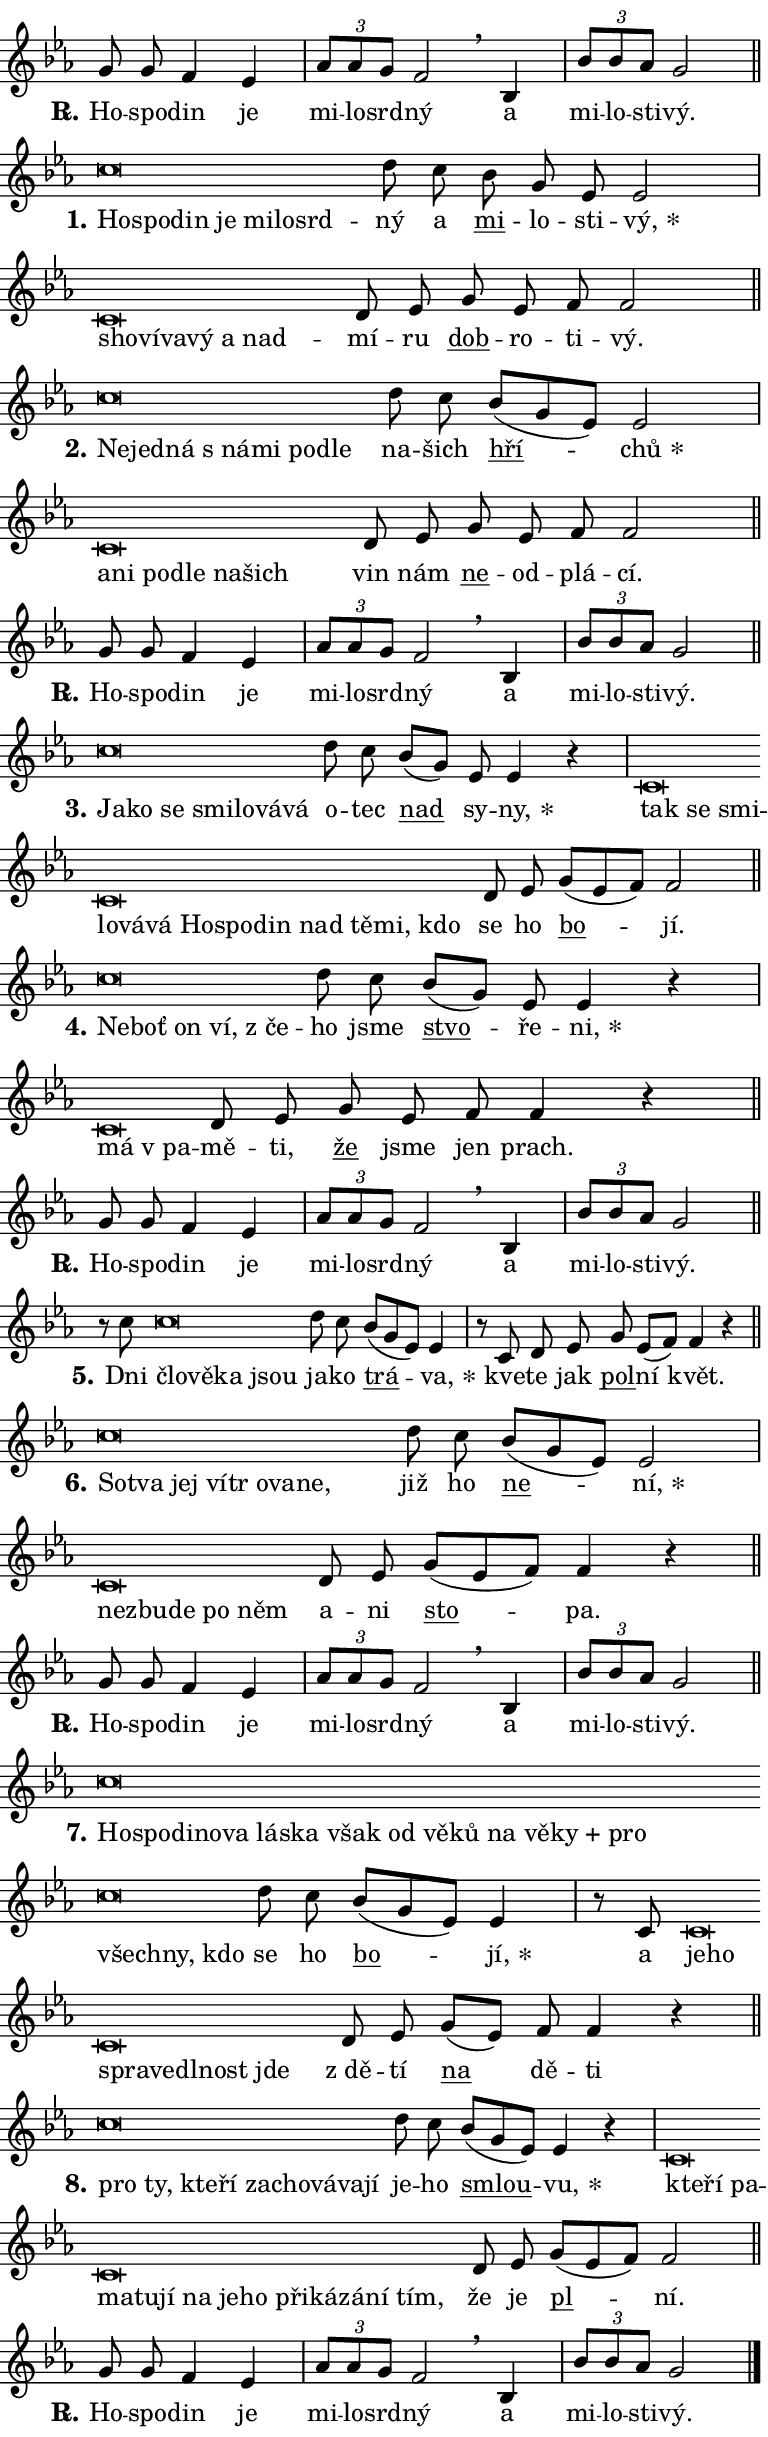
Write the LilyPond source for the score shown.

\version "2.24.0"
\header { tagline = "" }
\paper {
  indent = 0\cm
  top-margin = 0\cm
  right-margin = 0.13\cm % to fit lyric hyphens
  bottom-margin = 0\cm
  left-margin = 0\cm
  paper-width = 13\cm
  page-breaking = #ly:one-page-breaking
  system-system-spacing.basic-distance = #11
  score-system-spacing.basic-distance = #11
  ragged-last = ##f
}


%% Author: Thomas Morley
%% https://lists.gnu.org/archive/html/lilypond-user/2020-05/msg00002.html
#(define (line-position grob)
"Returns position of @var[grob} in current system:
   @code{'start}, if at first time-step
   @code{'end}, if at last time-step
   @code{'middle} otherwise
"
  (let* ((col (ly:item-get-column grob))
         (ln (ly:grob-object col 'left-neighbor))
         (rn (ly:grob-object col 'right-neighbor))
         (col-to-check-left (if (ly:grob? ln) ln col))
         (col-to-check-right (if (ly:grob? rn) rn col))
         (break-dir-left
           (and
             (ly:grob-property col-to-check-left 'non-musical #f)
             (ly:item-break-dir col-to-check-left)))
         (break-dir-right
           (and
             (ly:grob-property col-to-check-right 'non-musical #f)
             (ly:item-break-dir col-to-check-right))))
        (cond ((eqv? 1 break-dir-left) 'start)
              ((eqv? -1 break-dir-right) 'end)
              (else 'middle))))

#(define (tranparent-at-line-position vctor)
  (lambda (grob)
  "Relying on @code{line-position} select the relevant enry from @var{vctor}.
Used to determine transparency,"
    (case (line-position grob)
      ((end) (not (vector-ref vctor 0)))
      ((middle) (not (vector-ref vctor 1)))
      ((start) (not (vector-ref vctor 2))))))

noteHeadBreakVisibility =
#(define-music-function (break-visibility)(vector?)
"Makes @code{NoteHead}s transparent relying on @var{break-visibility}"
#{
  \override NoteHead.transparent =
    #(tranparent-at-line-position break-visibility)
#})

#(define delete-ledgers-for-transparent-note-heads
  (lambda (grob)
    "Reads whether a @code{NoteHead} is transparent.
If so this @code{NoteHead} is removed from @code{'note-heads} from
@var{grob}, which is supposed to be @code{LedgerLineSpanner}.
As a result ledgers are not printed for this @code{NoteHead}"
    (let* ((nhds-array (ly:grob-object grob 'note-heads))
           (nhds-list
             (if (ly:grob-array? nhds-array)
                 (ly:grob-array->list nhds-array)
                 '()))
           ;; Relies on the transparent-property being done before
           ;; Staff.LedgerLineSpanner.after-line-breaking is executed.
           ;; This is fragile ...
           (to-keep
             (remove
               (lambda (nhd)
                 (ly:grob-property nhd 'transparent #f))
               nhds-list)))
      ;; TODO find a better method to iterate over grob-arrays, similiar
      ;; to filter/remove etc for lists
      ;; For now rebuilt from scratch
      (set! (ly:grob-object grob 'note-heads)  '())
      (for-each
        (lambda (nhd)
          (ly:pointer-group-interface::add-grob grob 'note-heads nhd))
        to-keep))))

squashNotes = {
  \override NoteHead.X-extent = #'(-0.2 . 0.2)
  \override NoteHead.Y-extent = #'(-0.75 . 0)
  \override NoteHead.stencil =
    #(lambda (grob)
       (let ((pos (ly:grob-property grob 'staff-position)))
         (begin
           (if (< pos -7) (display "ERROR: Lower brevis then expected\n") (display ""))
           (if (<= pos -6) ly:text-interface::print ly:note-head::print))))
}
unSquashNotes = {
  \revert NoteHead.X-extent
  \revert NoteHead.Y-extent
  \revert NoteHead.stencil
}

hideNotes = \noteHeadBreakVisibility #begin-of-line-visible
unHideNotes = \noteHeadBreakVisibility #all-visible

% work-around for resetting accidentals
% https://lilypond.org/doc/v2.23/Documentation/notation/displaying-rhythms#unmetered-music
cadenzaMeasure = {
  \cadenzaOff
  \partial 1024 s1024
  \cadenzaOn
}

#(define-markup-command (accent layout props text) (markup?)
  "Underline accented syllable"
  (interpret-markup layout props
    #{\markup \override #'(offset . 4.3) \underline { #text }#}))

responsum = \markup \concat {
  "R" \hspace #-1.05 \path #0.1 #'((moveto 0 0.07) (lineto 0.9 0.8)) \hspace #0.05 "."
}

spaceSize = #0.6828661417322834 % exact space size for TeX Gyre Schola

\layout {
  \context {
    \Staff
    \remove "Time_signature_engraver"
    \override LedgerLineSpanner.after-line-breaking = #delete-ledgers-for-transparent-note-heads
  }
  \context {
    \Lyrics {
      \override LyricSpace.minimum-distance = \spaceSize
      \override LyricText.font-name = #"TeX Gyre Schola"
      \override LyricText.font-size = 1
      \override StanzaNumber.font-name = #"TeX Gyre Schola Bold"
      \override StanzaNumber.font-size = 1
    }
  }
  \context {
    \Score 
    \override NoteHead.text =
      #(lambda (grob) 
        (let ((pos (ly:grob-property grob 'staff-position)))
          #{\markup {
            \combine
              \halign #-0.55 \raise #(if (= pos -6) 0 0.5) \override #'(thickness . 2) \draw-line #'(3.2 . 0)
              \musicglyph "noteheads.sM1"
          }#}))
  }
}

% magnetic-lyrics.ily
%
%   written by
%     Jean Abou Samra <jean@abou-samra.fr>
%     Werner Lemberg <wl@gnu.org>
%
%   adapted by
%     Jiri Hon <jiri.hon@gmail.com>
%
% Version 2022-Apr-15

% https://www.mail-archive.com/lilypond-user@gnu.org/msg149350.html

#(define (Left_hyphen_pointer_engraver context)
   "Collect syllable-hyphen-syllable occurrences in lyrics and store
them in properties.  This engraver only looks to the left.  For
example, if the lyrics input is @code{foo -- bar}, it does the
following.

@itemize @bullet
@item
Set the @code{text} property of the @code{LyricHyphen} grob between
@q{foo} and @q{bar} to @code{foo}.

@item
Set the @code{left-hyphen} property of the @code{LyricText} grob with
text @q{foo} to the @code{LyricHyphen} grob between @q{foo} and
@q{bar}.
@end itemize

Use this auxiliary engraver in combination with the
@code{lyric-@/text::@/apply-@/magnetic-@/offset!} hook."
   (let ((hyphen #f)
         (text #f))
     (make-engraver
      (acknowledgers
       ((lyric-syllable-interface engraver grob source-engraver)
        (set! text grob)))
      (end-acknowledgers
       ((lyric-hyphen-interface engraver grob source-engraver)
        ;(when (not (grob::has-interface grob 'lyric-space-interface))
          (set! hyphen grob)));)
      ((stop-translation-timestep engraver)
       (when (and text hyphen)
         (ly:grob-set-object! text 'left-hyphen hyphen))
       (set! text #f)
       (set! hyphen #f)))))

#(define (lyric-text::apply-magnetic-offset! grob)
   "If the space between two syllables is less than the value in
property @code{LyricText@/.details@/.squash-threshold}, move the right
syllable to the left so that it gets concatenated with the left
syllable.

Use this function as a hook for
@code{LyricText@/.after-@/line-@/breaking} if the
@code{Left_@/hyphen_@/pointer_@/engraver} is active."
   (let ((hyphen (ly:grob-object grob 'left-hyphen #f)))
     (when hyphen
       (let ((left-text (ly:spanner-bound hyphen LEFT)))
         (when (grob::has-interface left-text 'lyric-syllable-interface)
           (let* ((common (ly:grob-common-refpoint grob left-text X))
                  (this-x-ext (ly:grob-extent grob common X))
                  (left-x-ext
                   (begin
                     ;; Trigger magnetism for left-text.
                     (ly:grob-property left-text 'after-line-breaking)
                     (ly:grob-extent left-text common X)))
                  ;; `delta` is the gap width between two syllables.
                  (delta (- (interval-start this-x-ext)
                            (interval-end left-x-ext)))
                  (details (ly:grob-property grob 'details))
                  (threshold (assoc-get 'squash-threshold details 0.2)))
             (when (< delta threshold)
               (let* (;; We have to manipulate the input text so that
                      ;; ligatures crossing syllable boundaries are not
                      ;; disabled.  For languages based on the Latin
                      ;; script this is essentially a beautification.
                      ;; However, for non-Western scripts it can be a
                      ;; necessity.
                      (lt (ly:grob-property left-text 'text))
                      (rt (ly:grob-property grob 'text))
                      (is-space (grob::has-interface hyphen 'lyric-space-interface))
                      (space (if is-space " " ""))
                      (extra-delta (if is-space spaceSize 0))
                      ;; Append new syllable.
                      (ltrt-space (if (and (string? lt) (string? rt))
                                (string-append lt space rt)
                                (make-concat-markup (list lt space rt))))
                      ;; Right-align `ltrt` to the right side.
                      (ltrt-space-markup (grob-interpret-markup
                               grob
                               (make-translate-markup
                                (cons (interval-length this-x-ext) 0)
                                (make-right-align-markup ltrt-space)))))
                 (begin
                   ;; Don't print `left-text`.
                   (ly:grob-set-property! left-text 'stencil #f)
                   ;; Set text and stencil (which holds all collected
                   ;; syllables so far) and shift it to the left.
                   (ly:grob-set-property! grob 'text ltrt-space)
                   (ly:grob-set-property! grob 'stencil ltrt-space-markup)
                   (ly:grob-translate-axis! grob (- (- delta extra-delta)) X))))))))))


#(define (lyric-hyphen::displace-bounds-first grob)
   ;; Make very sure this callback isn't triggered too early.
   (let ((left (ly:spanner-bound grob LEFT))
         (right (ly:spanner-bound grob RIGHT)))
     (ly:grob-property left 'after-line-breaking)
     (ly:grob-property right 'after-line-breaking)
     (ly:lyric-hyphen::print grob)))

squashThreshold = #0.4

\layout {
  \context {
    \Lyrics
    \consists #Left_hyphen_pointer_engraver
    \override LyricText.after-line-breaking =
      #lyric-text::apply-magnetic-offset!
    \override LyricHyphen.stencil = #lyric-hyphen::displace-bounds-first
    \override LyricText.details.squash-threshold = \squashThreshold
    \override LyricHyphen.minimum-distance = 0
    \override LyricHyphen.minimum-length = \squashThreshold
  }
}

squashText = \override LyricText.details.squash-threshold = 9999
unSquashText = \override LyricText.details.squash-threshold = \squashThreshold

leftText = \override LyricText.self-alignment-X = #LEFT
unLeftText = \revert LyricText.self-alignment-X

starOffset = #(lambda (grob) 
                (let ((x_offset (ly:self-alignment-interface::aligned-on-x-parent grob)))
                  (if (= x_offset 0) 0 (+ x_offset 1.2))))

star = #(define-music-function (syllable)(string?)
"Append star separator at the end of a syllable"
#{
  \once \override LyricText.X-offset = #starOffset
  \lyricmode { \markup {
    #syllable
    \override #'((font-name . "TeX Gyre Schola Bold")) \hspace #0.2 \lower #0.65 \larger "*"
  } }
#})

starAccent = #(define-music-function (syllable)(string?)
"Append star separator at the end of a syllable and make accent"
#{
  \once \override LyricText.X-offset = #starOffset
  \lyricmode { \markup {
    \accent #syllable
    \override #'((font-name . "TeX Gyre Schola Bold")) \hspace #0.2 \lower #0.65 \larger "*"
  } }
#})

breath = #(define-music-function (syllable)(string?)
"Append breathing indicator at the end of a syllable"
#{
  \lyricmode { \markup { #syllable "+" } }
#})

optionalBreath = #(define-music-function (syllable)(string?)
"Append optional breathing indicator at the end of a syllable"
#{
  \lyricmode { \markup { #syllable "(+)" } }
#})


\score {
    <<
        \new Voice = "melody" { \cadenzaOn \key es \major \relative { g'8 g f4 es \cadenzaMeasure \bar "|" \tuplet 3/2 { as8[ as g] } f2 \breathe \bar "" bes,4 \cadenzaMeasure \bar "|" \tuplet 3/2 {bes'8[ bes as] } g2 \cadenzaMeasure \bar "||" \break } }
        \new Lyrics \lyricsto "melody" { \lyricmode { \set stanza = \responsum
Ho -- spo -- din je mi -- lo -- srd -- ný a mi -- lo -- sti -- vý. } }
    >>
    \layout {}
}

\score {
    <<
        \new Voice = "melody" { \cadenzaOn \key es \major \relative { \squashNotes c''\breve*1/16 \hideNotes \breve*1/16 \bar "" \breve*1/16 \bar "" \breve*1/16 \bar "" \breve*1/16 \bar "" \breve*1/16 \breve*1/16 \bar "" \unHideNotes \unSquashNotes d8 c \bar "" bes g es es2 \cadenzaMeasure \bar "|" \squashNotes c\breve*1/16 \hideNotes \breve*1/16 \bar "" \breve*1/16 \bar "" \breve*1/16 \bar "" \breve*1/16 \breve*1/16 \bar "" \unHideNotes \unSquashNotes d8 es \bar "" g es f f2 \cadenzaMeasure \bar "||" \break } }
        \new Lyrics \lyricsto "melody" { \lyricmode { \set stanza = "1."
\leftText Ho -- \squashText spo -- din je mi -- lo -- srd -- \unLeftText \unSquashText ný a \markup \accent mi -- lo -- sti -- \star vý, \leftText sho -- \squashText ví -- va -- vý a nad -- \unLeftText \unSquashText mí -- ru \markup \accent dob -- ro -- ti -- vý. } }
    >>
    \layout {}
}

\score {
    <<
        \new Voice = "melody" { \cadenzaOn \key es \major \relative { \squashNotes c''\breve*1/16 \hideNotes \breve*1/16 \bar "" \breve*1/16 \bar "" \breve*1/16 \bar "" \breve*1/16 \bar "" \breve*1/16 \breve*1/16 \bar "" \unHideNotes \unSquashNotes d8 c \bar "" bes[( g es)] es2 \cadenzaMeasure \bar "|" \squashNotes c\breve*1/16 \hideNotes \breve*1/16 \bar "" \breve*1/16 \bar "" \breve*1/16 \bar "" \breve*1/16 \breve*1/16 \bar "" \unHideNotes \unSquashNotes d8 es \bar "" g es f f2 \cadenzaMeasure \bar "||" \break } }
        \new Lyrics \lyricsto "melody" { \lyricmode { \set stanza = "2."
\leftText Ne -- \squashText jed -- ná "s ná" -- mi po -- dle \unLeftText \unSquashText na -- šich \markup \accent hří -- \star chů \leftText a -- \squashText ni po -- dle na -- šich \unLeftText \unSquashText vin nám \markup \accent ne -- od -- plá -- cí. } }
    >>
    \layout {}
}

\score {
    <<
        \new Voice = "melody" { \cadenzaOn \key es \major \relative { g'8 g f4 es \cadenzaMeasure \bar "|" \tuplet 3/2 { as8[ as g] } f2 \breathe \bar "" bes,4 \cadenzaMeasure \bar "|" \tuplet 3/2 {bes'8[ bes as] } g2 \cadenzaMeasure \bar "||" \break } }
        \new Lyrics \lyricsto "melody" { \lyricmode { \set stanza = \responsum
Ho -- spo -- din je mi -- lo -- srd -- ný a mi -- lo -- sti -- vý. } }
    >>
    \layout {}
}

\score {
    <<
        \new Voice = "melody" { \cadenzaOn \key es \major \relative { \squashNotes c''\breve*1/16 \hideNotes \breve*1/16 \bar "" \breve*1/16 \bar "" \breve*1/16 \bar "" \breve*1/16 \bar "" \breve*1/16 \breve*1/16 \bar "" \unHideNotes \unSquashNotes d8 c \bar "" bes[( g)] es es4 r \cadenzaMeasure \bar "|" \squashNotes c\breve*1/16 \hideNotes \breve*1/16 \bar "" \breve*1/16 \bar "" \breve*1/16 \bar "" \breve*1/16 \bar "" \breve*1/16 \bar "" \breve*1/16 \bar "" \breve*1/16 \bar "" \breve*1/16 \bar "" \breve*1/16 \bar "" \breve*1/16 \bar "" \breve*1/16 \breve*1/16 \bar "" \unHideNotes \unSquashNotes d8 es \bar "" g[( es f)] f2 \cadenzaMeasure \bar "||" \break } }
        \new Lyrics \lyricsto "melody" { \lyricmode { \set stanza = "3."
\leftText Ja -- \squashText ko se smi -- lo -- vá -- vá \unLeftText \unSquashText o -- tec \markup \accent nad sy -- \star ny, \leftText tak \squashText se smi -- lo -- vá -- vá Ho -- spo -- din nad tě -- mi, kdo \unLeftText \unSquashText se ho \markup \accent bo -- jí. } }
    >>
    \layout {}
}

\score {
    <<
        \new Voice = "melody" { \cadenzaOn \key es \major \relative { \squashNotes c''\breve*1/16 \hideNotes \breve*1/16 \bar "" \breve*1/16 \bar "" \breve*1/16 \breve*1/16 \bar "" \unHideNotes \unSquashNotes d8 c \bar "" bes[( g)] es es4 r \cadenzaMeasure \bar "|" \squashNotes c\breve*1/16 \hideNotes \breve*1/16 \bar "" \unHideNotes \unSquashNotes d8 es \bar "" g es f f4 r \cadenzaMeasure \bar "||" \break } }
        \new Lyrics \lyricsto "melody" { \lyricmode { \set stanza = "4."
\leftText Ne -- \squashText boť on ví, "z če" -- \unLeftText \unSquashText ho jsme \markup \accent stvo -- ře -- \star ni, \leftText má \squashText "v pa" -- \unLeftText \unSquashText mě -- ti, \markup \accent že jsme jen prach. } }
    >>
    \layout {}
}

\score {
    <<
        \new Voice = "melody" { \cadenzaOn \key es \major \relative { g'8 g f4 es \cadenzaMeasure \bar "|" \tuplet 3/2 { as8[ as g] } f2 \breathe \bar "" bes,4 \cadenzaMeasure \bar "|" \tuplet 3/2 {bes'8[ bes as] } g2 \cadenzaMeasure \bar "||" \break } }
        \new Lyrics \lyricsto "melody" { \lyricmode { \set stanza = \responsum
Ho -- spo -- din je mi -- lo -- srd -- ný a mi -- lo -- sti -- vý. } }
    >>
    \layout {}
}

\score {
    <<
        \new Voice = "melody" { \cadenzaOn \key es \major \relative { r8 c''8 \squashNotes c\breve*1/16 \hideNotes \breve*1/16 \bar "" \breve*1/16 \breve*1/16 \bar "" \unHideNotes \unSquashNotes d8 c \bar "" bes[( g es)] es4 \cadenzaMeasure \bar "|" r8 c d8 es \bar "" g es[( f)] f4 r \cadenzaMeasure \bar "||" \break } }
        \new Lyrics \lyricsto "melody" { \lyricmode { \set stanza = "5."
Dni \leftText člo -- \squashText vě -- ka jsou \unLeftText \unSquashText ja -- ko \markup \accent trá -- \star va, kve -- te jak \markup \accent pol -- ní květ. } }
    >>
    \layout {}
}

\score {
    <<
        \new Voice = "melody" { \cadenzaOn \key es \major \relative { \squashNotes c''\breve*1/16 \hideNotes \breve*1/16 \bar "" \breve*1/16 \bar "" \breve*1/16 \bar "" \breve*1/16 \bar "" \breve*1/16 \bar "" \breve*1/16 \breve*1/16 \bar "" \unHideNotes \unSquashNotes d8 c \bar "" bes[( g es)] es2 \cadenzaMeasure \bar "|" \squashNotes c\breve*1/16 \hideNotes \breve*1/16 \bar "" \breve*1/16 \bar "" \breve*1/16 \breve*1/16 \bar "" \unHideNotes \unSquashNotes d8 es \bar "" g[( es f)] f4 r \cadenzaMeasure \bar "||" \break } }
        \new Lyrics \lyricsto "melody" { \lyricmode { \set stanza = "6."
\leftText So -- \squashText tva jej ví -- tr o -- va -- ne, \unLeftText \unSquashText již ho \markup \accent ne -- \star ní, \leftText ne -- \squashText zbu -- de po něm \unLeftText \unSquashText a -- ni \markup \accent sto -- pa. } }
    >>
    \layout {}
}

\score {
    <<
        \new Voice = "melody" { \cadenzaOn \key es \major \relative { g'8 g f4 es \cadenzaMeasure \bar "|" \tuplet 3/2 { as8[ as g] } f2 \breathe \bar "" bes,4 \cadenzaMeasure \bar "|" \tuplet 3/2 {bes'8[ bes as] } g2 \cadenzaMeasure \bar "||" \break } }
        \new Lyrics \lyricsto "melody" { \lyricmode { \set stanza = \responsum
Ho -- spo -- din je mi -- lo -- srd -- ný a mi -- lo -- sti -- vý. } }
    >>
    \layout {}
}

\score {
    <<
        \new Voice = "melody" { \cadenzaOn \key es \major \relative { \squashNotes c''\breve*1/16 \hideNotes \breve*1/16 \bar "" \breve*1/16 \bar "" \breve*1/16 \bar "" \breve*1/16 \bar "" \breve*1/16 \bar "" \breve*1/16 \bar "" \breve*1/16 \bar "" \breve*1/16 \bar "" \breve*1/16 \bar "" \breve*1/16 \bar "" \breve*1/16 \bar "" \breve*1/16 \bar "" \breve*1/16 \bar "" \breve*1/16 \bar "" \breve*1/16 \bar "" \breve*1/16 \breve*1/16 \bar "" \unHideNotes \unSquashNotes d8 c \bar "" bes[( g es)] es4 \cadenzaMeasure \bar "|" r8 c8 \squashNotes c\breve*1/16 \hideNotes \breve*1/16 \bar "" \breve*1/16 \bar "" \breve*1/16 \bar "" \breve*1/16 \bar "" \breve*1/16 \breve*1/16 \bar "" \unHideNotes \unSquashNotes d8 es \bar "" g[( es)] f f4 r \cadenzaMeasure \bar "||" \break } }
        \new Lyrics \lyricsto "melody" { \lyricmode { \set stanza = "7."
\leftText Ho -- \squashText spo -- di -- no -- va lá -- ska však od vě -- ků na vě -- \breath "ky" pro všech -- ny, kdo \unLeftText \unSquashText se ho \markup \accent bo -- \star jí, a \leftText je -- \squashText ho spra -- ve -- dl -- nost jde \unLeftText \unSquashText "z dě" -- tí \markup \accent na dě -- ti } }
    >>
    \layout {}
}

\score {
    <<
        \new Voice = "melody" { \cadenzaOn \key es \major \relative { \squashNotes c''\breve*1/16 \hideNotes \breve*1/16 \bar "" \breve*1/16 \bar "" \breve*1/16 \bar "" \breve*1/16 \bar "" \breve*1/16 \bar "" \breve*1/16 \bar "" \breve*1/16 \breve*1/16 \bar "" \unHideNotes \unSquashNotes d8 c \bar "" bes[( g es)] es4 r \cadenzaMeasure \bar "|" \squashNotes c\breve*1/16 \hideNotes \breve*1/16 \bar "" \breve*1/16 \bar "" \breve*1/16 \bar "" \breve*1/16 \bar "" \breve*1/16 \bar "" \breve*1/16 \bar "" \breve*1/16 \bar "" \breve*1/16 \bar "" \breve*1/16 \bar "" \breve*1/16 \bar "" \breve*1/16 \bar "" \breve*1/16 \breve*1/16 \bar "" \unHideNotes \unSquashNotes d8 es \bar "" g[( es f)] f2 \cadenzaMeasure \bar "||" \break } }
        \new Lyrics \lyricsto "melody" { \lyricmode { \set stanza = "8."
\leftText pro \squashText ty, kte -- ří za -- cho -- vá -- va -- jí \unLeftText \unSquashText je -- ho \markup \accent smlou -- \star vu, \leftText kte -- \squashText ří pa -- ma -- tu -- jí na je -- ho při -- ká -- zá -- ní tím, \unLeftText \unSquashText že je \markup \accent pl -- ní. } }
    >>
    \layout {}
}

\score {
    <<
        \new Voice = "melody" { \cadenzaOn \key es \major \relative { g'8 g f4 es \cadenzaMeasure \bar "|" \tuplet 3/2 { as8[ as g] } f2 \breathe \bar "" bes,4 \cadenzaMeasure \bar "|" \tuplet 3/2 {bes'8[ bes as] } g2 \cadenzaMeasure \bar "||" \break } \bar "|." }
        \new Lyrics \lyricsto "melody" { \lyricmode { \set stanza = \responsum
Ho -- spo -- din je mi -- lo -- srd -- ný a mi -- lo -- sti -- vý. } }
    >>
    \layout {}
}
